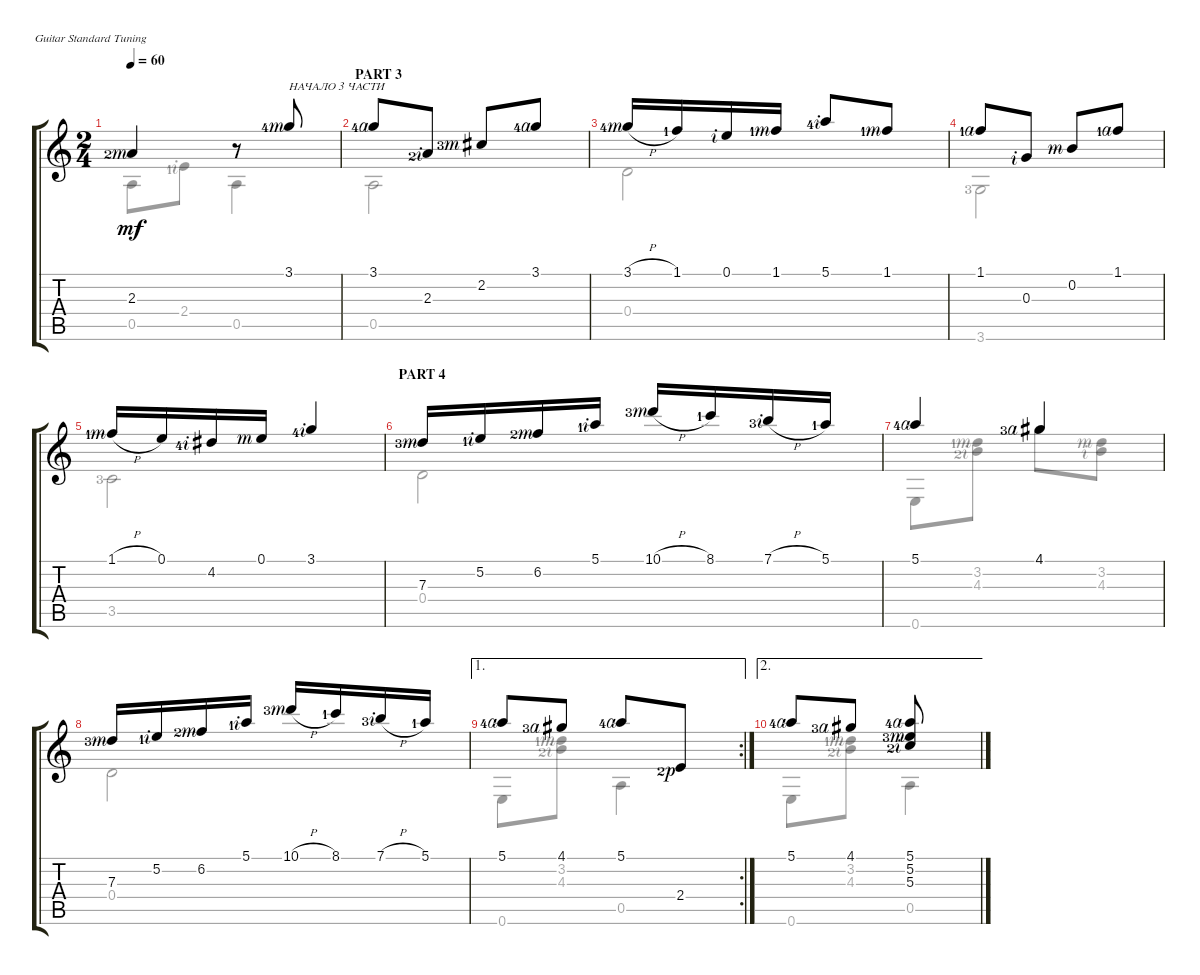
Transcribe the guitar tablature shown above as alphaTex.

\defaultSystemsLayout 4
\bracketExtendMode groupsimilarinstruments
\singleTrackTrackNamePolicy hidden
\multiTrackTrackNamePolicy hidden
\firstSystemTrackNameOrientation horizontal
\otherSystemsTrackNameOrientation horizontal
\chordDiagramsInScore
\track ("Nylon Guitar" "N-Gt") {instrument acousticguitarnylon}
\staff {score tabs}
\tuning (E4 B3 G3 D3 A2 E2)
\voice
\ts (2 4)
\tempo 60
\clef g2
\ks c
2.3{lf 3 rf 3}.4{dy mf} r.8 3.1{lf 5 rf 3}.8{txt "НАЧАЛО 3 ЧАСТИ"} |
\section ("" "PART 3")
3.1{lf 5 rf 4}.8 2.3{lf 3 rf 2}.8 2.2{lf 4 rf 3}.8 3.1{lf 5 rf 4}.8 |
3.1{h lf 5 rf 3}.16 1.1{lf 2}.16 0.1{rf 2}.16 1.1{lf 2 rf 3}.16 5.1{lf 5 rf 2}.8 1.1{lf 2 rf 3}.8 |
1.1{lf 2 rf 4}.8 0.3{rf 2}.8 0.2{rf 3}.8 1.1{lf 2 rf 4}.8 |
1.1{h lf 2 rf 3}.16 0.1.16 4.2{lf 5 rf 2}.16 0.1{rf 3}.16 3.1{lf 5 rf 2}.4 |
\section ("" "PART 4")
7.3{lf 4 rf 3}.16 5.2{lf 2 rf 2}.16 6.2{lf 3 rf 3}.16 5.1{lf 2 rf 2}.16 10.1{h lf 4 rf 3}.16 8.1{lf 2}.16 7.1{h lf 4 rf 2}.16 5.1{lf 2}.16 |
5.1{lf 5 rf 4}.4 4.1{lf 4 rf 4}.4 |
7.3{lf 4 rf 3}.16 5.2{lf 2 rf 2}.16 6.2{lf 3 rf 3}.16 5.1{lf 2 rf 2}.16 10.1{h lf 4 rf 3}.16 8.1{lf 2}.16 7.1{h lf 4 rf 2}.16 5.1{lf 2}.16 |
\ae 1
\rc 2
5.1{lf 5 rf 4}.8 4.1{lf 4 rf 4}.8 5.1{lf 5 rf 4}.8 2.4{lf 3 rf 1}.8 |
\ae 2
5.1{lf 5 rf 4}.8 4.1{lf 4 rf 4}.8 (5.1{lf 5 rf 4} 5.3{lf 3 rf 2} 5.2{lf 4 rf 3}).8
\voice
\clef g2
\ottava regular
\simile none
\ks c
0.5.8{dy mf} 2.4{lf 2 rf 2}.8 0.5.4 |
0.5.2 |
0.4.2 |
3.6{lf 4}.2 |
3.5{lf 4}.2 |
0.4.2 |
0.6.8 (4.3{lf 3 rf 2} 3.2{lf 2 rf 3}).8 4.1.8 (4.3{rf 2} 3.2{rf 3}).8 |
0.4.2 |
0.6.8 (4.3{lf 3 rf 2} 3.2{lf 2 rf 3}).8 0.5.4 |
0.6.8 (4.3{lf 3 rf 2} 3.2{lf 2 rf 3}).8 0.5.4
